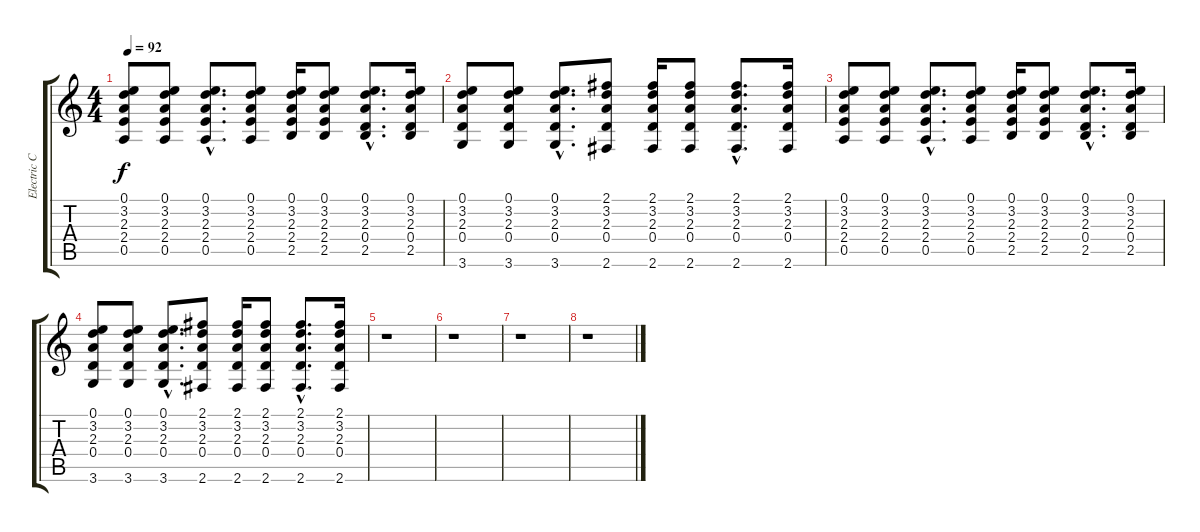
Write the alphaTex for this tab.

\track ("Electric Clean/Distortion (Guitar 2)" "Electric C") {instrument electricguitarclean}
\staff {score tabs}
\tuning (E4 B3 G3 D3 A2 E2) {hide}
\ts (4 4)
\tempo 92
\clef g2
\ks c
(0.1 3.2 2.3 2.4 0.5).8{dy f} (0.1 3.2 2.3 2.4 0.5).8 (0.1{hac} 3.2{hac} 2.3{hac} 2.4{hac} 0.5{hac}).8{d} (0.1 3.2 2.3 2.4 0.5).8 (0.1 3.2 2.3 2.4 2.5).16 (0.1 3.2 2.3 2.4 2.5).8 (0.1{hac} 3.2{hac} 2.3{hac} 0.4{hac} 2.5{hac}).8{d} (0.1 3.2 2.3 0.4 2.5).16 |
(0.1 3.2 2.3 0.4 3.6).8 (0.1 3.2 2.3 0.4 3.6).8 (0.1{hac} 3.2{hac} 2.3{hac} 0.4{hac} 3.6{hac}).8{d} (2.1 3.2 2.3 0.4 2.6).8 (2.1 3.2 2.3 0.4 2.6).16 (2.1 3.2 2.3 0.4 2.6).8 (2.1{hac} 3.2{hac} 2.3{hac} 0.4{hac} 2.6{hac}).8{d} (2.1 3.2 2.3 0.4 2.6).16 |
(0.1 3.2 2.3 2.4 0.5).8 (0.1 3.2 2.3 2.4 0.5).8 (0.1{hac} 3.2{hac} 2.3{hac} 2.4{hac} 0.5{hac}).8{d} (0.1 3.2 2.3 2.4 0.5).8 (0.1 3.2 2.3 2.4 2.5).16 (0.1 3.2 2.3 2.4 2.5).8 (0.1{hac} 3.2{hac} 2.3{hac} 0.4{hac} 2.5{hac}).8{d} (0.1 3.2 2.3 0.4 2.5).16 |
(0.1 3.2 2.3 0.4 3.6).8 (0.1 3.2 2.3 0.4 3.6).8 (0.1{hac} 3.2{hac} 2.3{hac} 0.4{hac} 3.6{hac}).8{d} (2.1 3.2 2.3 0.4 2.6).8 (2.1 3.2 2.3 0.4 2.6).16 (2.1 3.2 2.3 0.4 2.6).8 (2.1{hac} 3.2{hac} 2.3{hac} 0.4{hac} 2.6{hac}).8{d} (2.1 3.2 2.3 0.4 2.6).16 |
r.1 |
r.1 |
r.1 |
r.1
